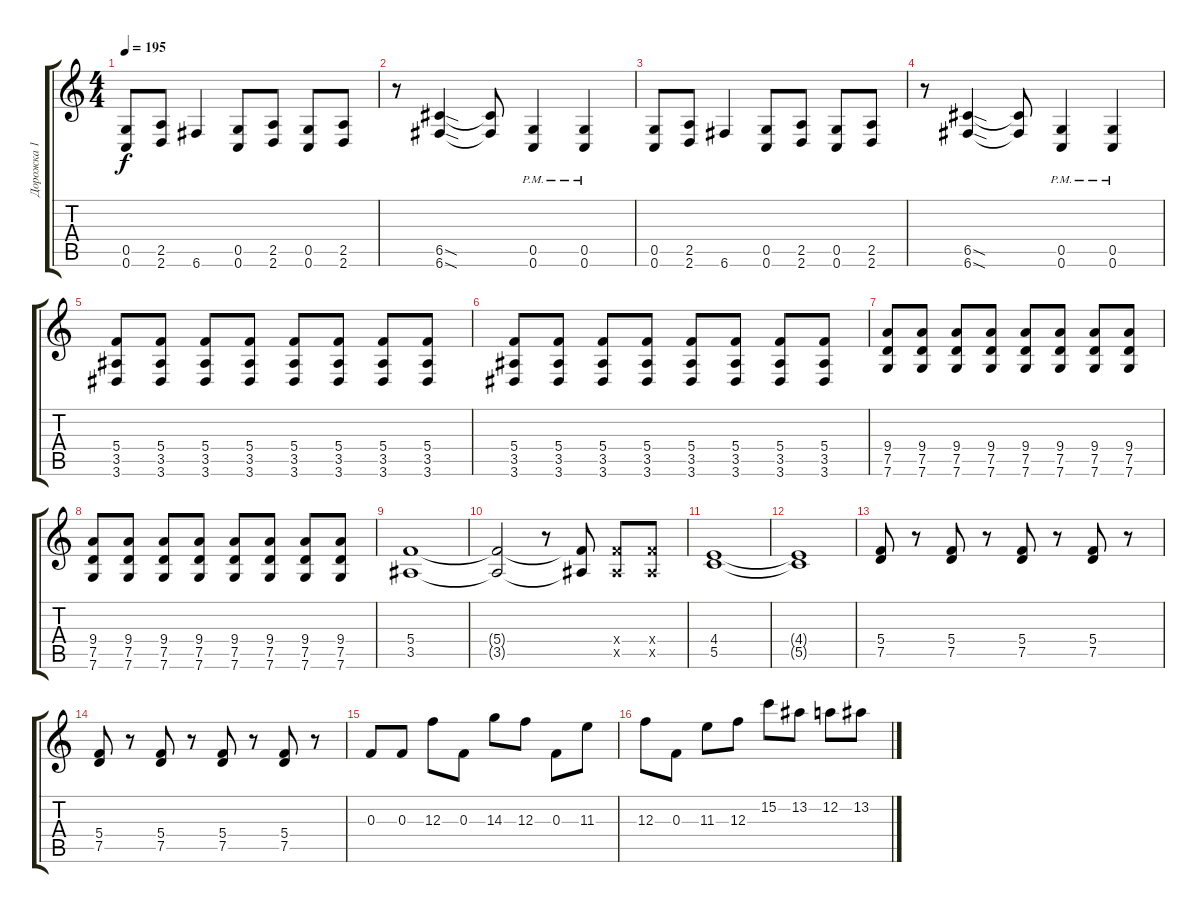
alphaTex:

\track ("Дорожка 1" "Дорожка 1") {instrument distortionguitar}
\staff {score tabs}
\tuning (D4 A3 F3 C3 G2 C2) {hide}
\ts (4 4)
\tempo 195
\clef g2
\ks c
(0.5 0.6).8{dy f} (2.5 2.6).8 6.6.4 (0.5 0.6).8 (2.5 2.6).8 (0.5 0.6).8 (2.5 2.6).8 |
r.8 (6.5{sod} 6.6{sod}).4 (6.5{t} 6.6{t}).8 (0.5{pm} 0.6{pm}).4 (0.5{pm} 0.6{pm}).4 |
(0.5 0.6).8 (2.5 2.6).8 6.6.4 (0.5 0.6).8 (2.5 2.6).8 (0.5 0.6).8 (2.5 2.6).8 |
r.8 (6.5{sod} 6.6{sod}).4 (6.5{t} 6.6{t}).8 (0.5{pm} 0.6{pm}).4 (0.5{pm} 0.6{pm}).4 |
(5.4 3.5 3.6).8 (5.4 3.5 3.6).8 (5.4 3.5 3.6).8 (5.4 3.5 3.6).8 (5.4 3.5 3.6).8 (5.4 3.5 3.6).8 (5.4 3.5 3.6).8 (5.4 3.5 3.6).8 |
(5.4 3.5 3.6).8 (5.4 3.5 3.6).8 (5.4 3.5 3.6).8 (5.4 3.5 3.6).8 (5.4 3.5 3.6).8 (5.4 3.5 3.6).8 (5.4 3.5 3.6).8 (5.4 3.5 3.6).8 |
(9.4 7.5 7.6).8 (9.4 7.5 7.6).8 (9.4 7.5 7.6).8 (9.4 7.5 7.6).8 (9.4 7.5 7.6).8 (9.4 7.5 7.6).8 (9.4 7.5 7.6).8 (9.4 7.5 7.6).8 |
(9.4 7.5 7.6).8 (9.4 7.5 7.6).8 (9.4 7.5 7.6).8 (9.4 7.5 7.6).8 (9.4 7.5 7.6).8 (9.4 7.5 7.6).8 (9.4 7.5 7.6).8 (9.4 7.5 7.6).8 |
(5.4 3.5).1 |
(5.4{t} 3.5{t}).2 r.8 (5.4{t} 3.5{t}).8 (5.4{x} 3.5{x}).8 (5.4{x} 3.5{x}).8 |
(4.4 5.5).1 |
(4.4{t} 5.5{t}).1 |
(5.4 7.5).8 r.8 (5.4 7.5).8 r.8 (5.4 7.5).8 r.8 (5.4 7.5).8 r.8 |
(5.4 7.5).8 r.8 (5.4 7.5).8 r.8 (5.4 7.5).8 r.8 (5.4 7.5).8 r.8 |
0.3.8 0.3.8 12.3.8 0.3.8 14.3.8 12.3.8 0.3.8 11.3.8 |
12.3.8 0.3.8 11.3.8 12.3.8 15.2.8 13.2.8 12.2.8 13.2.8
